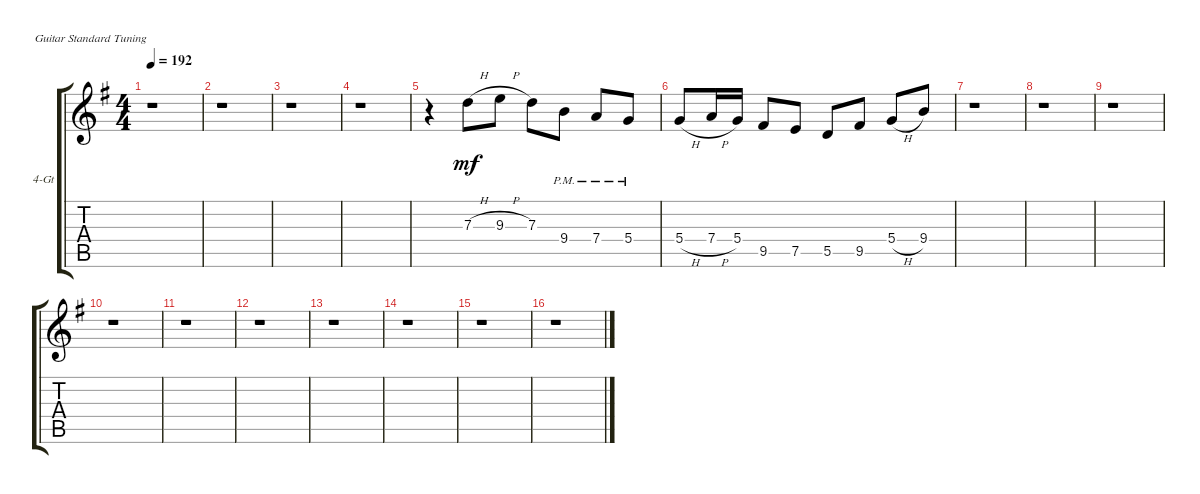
\bracketExtendMode groupsimilarinstruments
\firstSystemTrackNameOrientation horizontal
\otherSystemsTrackNameOrientation horizontal
\track ("4-Gt" "4-Gt") {instrument electricguitarclean}
\staff {score tabs}
\tuning (E4 B3 G3 D3 A2 E2)
\ts (4 4)
\tempo 192
\clef g2
\scale
1.05549
\ks g
r.1{dy mf} |
\scale
0.944515 r.1 |
\scale
1.05549 r.1 |
\scale
0.944515 r.1 |
\scale
1.05549 r.4 7.3{h}.8 9.3{h}.8 7.3.8 9.4{pm}.8 7.4{pm}.8 5.4{pm}.8 |
\scale
0.944515 5.4{h}.8 7.4{h}.16 5.4.16 9.5.8 7.5.8 5.5.8 9.5.8 5.4{h}.8 9.4.8 |
\scale
1.05549 r.1 |
\scale
0.944515 r.1 |
\scale
1.05549 r.1 |
\scale
0.944515 r.1 |
\scale
1.05549 r.1 |
\scale
0.944515 r.1 |
\scale
1.05549 r.1 |
\scale
0.944515 r.1 |
\scale
1.05549 r.1 |
\scale
0.944515 r.1
